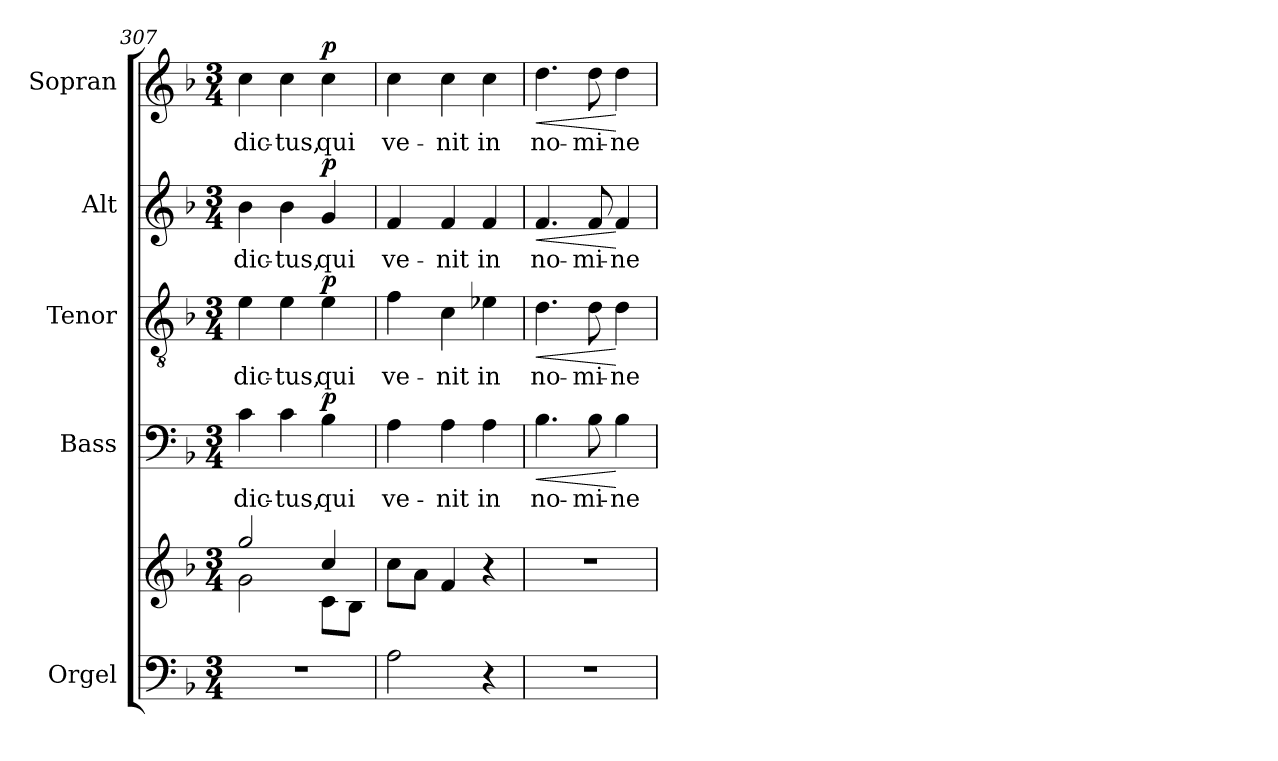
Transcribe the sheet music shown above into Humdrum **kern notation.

**kern	**kern	**kern	**text	**dynam	**kern	**text	**dynam	**kern	**text	**dynam	**kern	**text	**dynam
*part5	*part5	*part4	*part4	*part4	*part3	*part3	*part3	*part2	*part2	*part2	*part1	*part1	*part1
*staff6	*staff5	*staff4	*staff4	*staff4	*staff3	*staff3	*staff3	*staff2	*staff2	*staff2	*staff1	*staff1	*staff1
*I"Orgel	*	*I"Bass	*	*	*I"Tenor	*	*	*I"Alt	*	*	*I"Sopran	*	*
*I'Org.	*	*I'B.	*	*	*I'T.	*	*	*I'A.	*	*	*I'S.	*	*
*clefF4	*clefG2	*clefF4	*	*	*clefGv2	*	*	*clefG2	*	*	*clefG2	*	*
*k[b-]	*k[b-]	*k[b-]	*	*	*k[b-]	*	*	*k[b-]	*	*	*k[b-]	*	*
*F:	*F:	*F:	*	*	*F:	*	*	*F:	*	*	*F:	*	*
*M3/4	*M3/4	*M3/4	*	*	*M3/4	*	*	*M3/4	*	*	*M3/4	*	*
=307	=307	=307	=307	=307	=307	=307	=307	=307	=307	=307	=307	=307	=307
*	*^	*	*	*	*	*	*	*	*	*	*	*	*
!	!	!	!	!LO:LY:b	!	!	!LO:LY:b	!	!	!LO:LY:b	!	!	!LO:LY:b	!
2.r	2gg/	2g\	4c\	-dic-	.	4e\	-dic-	.	4b-\	-dic-	.	4cc\	-dic-	.
!	!	!	!	!LO:LY:b	!	!	!LO:LY:b	!	!	!LO:LY:b	!	!	!LO:LY:b	!
.	.	.	4c\	-tus,	.	4e\	-tus,	.	4b-\	-tus,	.	4cc\	-tus,	.
!	!	!	!	!LO:LY:b	!LO:DY:a	!	!LO:LY:b	!LO:DY:a	!	!LO:LY:b	!LO:DY:a	!	!LO:LY:b	!LO:DY:a
.	4cc/	8c\L	4B-\	qui	p	4e\	qui	p	4g/	qui	p	4cc\	qui	p
.	.	8B-\J	.	.	.	.	.	.	.	.	.	.	.	.
=308	=308	=308	=308	=308	=308	=308	=308	=308	=308	=308	=308	=308	=308	=308
!	!	!	!	!LO:LY:b	!	!	!LO:LY:b	!	!	!LO:LY:b	!	!	!LO:LY:b	!
*	*v	*v	*	*	*	*	*	*	*	*	*	*	*	*
2A\	8cc\L	4A\	ve-	.	4f\	ve-	.	4f/	ve-	.	4cc\	ve-	.
.	8a\J	.	.	.	.	.	.	.	.	.	.	.	.
!	!	!	!LO:LY:b	!	!	!LO:LY:b	!	!	!LO:LY:b	!	!	!LO:LY:b	!
.	4f/	4A\	-nit	.	4c\	-nit	.	4f/	-nit	.	4cc\	-nit	.
!	!	!	!LO:LY:b	!	!	!LO:LY:b	!	!	!LO:LY:b	!	!	!LO:LY:b	!
4r	4r	4A\	in	.	4e-X\	in	.	4f/	in	.	4cc\	in	.
=309	=309	=309	=309	=309	=309	=309	=309	=309	=309	=309	=309	=309	=309
!	!	!	!LO:LY:b	!LO:HP:b	!	!LO:LY:b	!LO:HP:b	!	!LO:LY:b	!LO:HP:b	!	!LO:LY:b	!LO:HP:b
2.r	2.r	4.B-\	no-	<	4.d\	no-	<	4.f/	no-	<	4.dd\	no-	<
!	!	!	!LO:LY:b	!	!	!LO:LY:b	!	!	!LO:LY:b	!	!	!LO:LY:b	!
.	.	8B-\	-mi-	.	8d\	-mi-	.	8f/	-mi-	.	8dd\	-mi-	.
!	!	!	!LO:LY:b	!	!	!LO:LY:b	!	!	!LO:LY:b	!	!	!LO:LY:b	!
.	.	4B-\	-ne	[	4d\	-ne	[	4f/	-ne	[	4dd\	-ne	[
=	=	=	=	=	=	=	=	=	=	=	=	=	=
*-	*-	*-	*-	*-	*-	*-	*-	*-	*-	*-	*-	*-	*-
